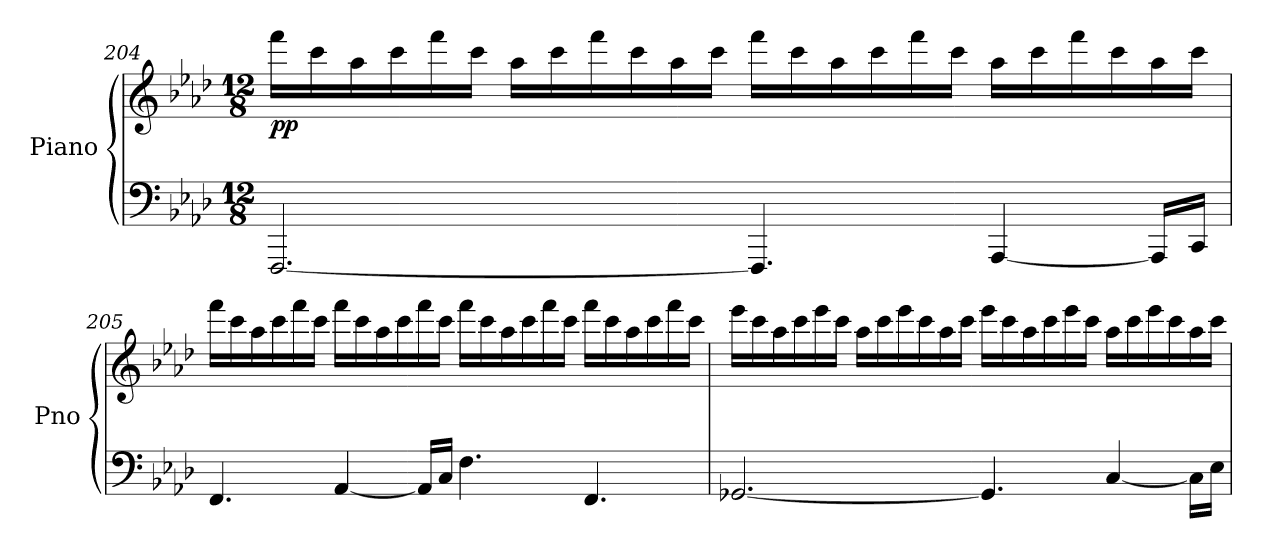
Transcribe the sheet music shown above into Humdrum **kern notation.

**kern	**kern	**dynam
*part1	*part1	*part1
*staff2	*staff1	*staff1/2
*I"Piano	*	*
*I'Pno	*	*
!!LO:PB:g=z
*clefF4	*clefG2	*
*k[b-e-a-d-]	*k[b-e-a-d-]	*
*M12/8	*M12/8	*
=204	=204	=204
!	!	!LO:DY:b
[2.FFF/	16fff\LL	pp
.	16ccc\	.
.	16aa-\	.
.	16ccc\	.
.	16fff\	.
.	16ccc\JJ	.
.	16aa-\LL	.
.	16ccc\	.
.	16fff\	.
.	16ccc\	.
.	16aa-\	.
.	16ccc\JJ	.
4.FFF/]	16fff\LL	.
.	16ccc\	.
.	16aa-\	.
.	16ccc\	.
.	16fff\	.
.	16ccc\JJ	.
[4AAA-/	16aa-\LL	.
.	16ccc\	.
.	16fff\	.
.	16ccc\	.
16AAA-/LL]	16aa-\	.
16CC/JJ	16ccc\JJ	.
!!LO:LB:g=z
=205	=205	=205
4.FF/	16fff\LL	.
.	16ccc\	.
.	16aa-\	.
.	16ccc\	.
.	16fff\	.
.	16ccc\JJ	.
[4AA-/	16fff\LL	.
.	16ccc\	.
.	16aa-\	.
.	16ccc\	.
16AA-/LL]	16fff\	.
16C/JJ	16ccc\JJ	.
4.F\	16fff\LL	.
.	16ccc\	.
.	16aa-\	.
.	16ccc\	.
.	16fff\	.
.	16ccc\JJ	.
4.FF/	16fff\LL	.
.	16ccc\	.
.	16aa-\	.
.	16ccc\	.
.	16fff\	.
.	16ccc\JJ	.
!!LO:LB:g=z
=206	=206	=206
[2.GG-X/	16eee-\LL	.
.	16ccc\	.
.	16aa-\	.
.	16ccc\	.
.	16eee-\	.
.	16ccc\JJ	.
.	16aa-\LL	.
.	16ccc\	.
.	16eee-\	.
.	16ccc\	.
.	16aa-\	.
.	16ccc\JJ	.
4.GG-/]	16eee-\LL	.
.	16ccc\	.
.	16aa-\	.
.	16ccc\	.
.	16eee-\	.
.	16ccc\JJ	.
[4C/	16aa-\LL	.
.	16ccc\	.
.	16eee-\	.
.	16ccc\	.
16C\LL]	16aa-\	.
16E-\JJ	16ccc\JJ	.
=	=	=
*-	*-	*-
